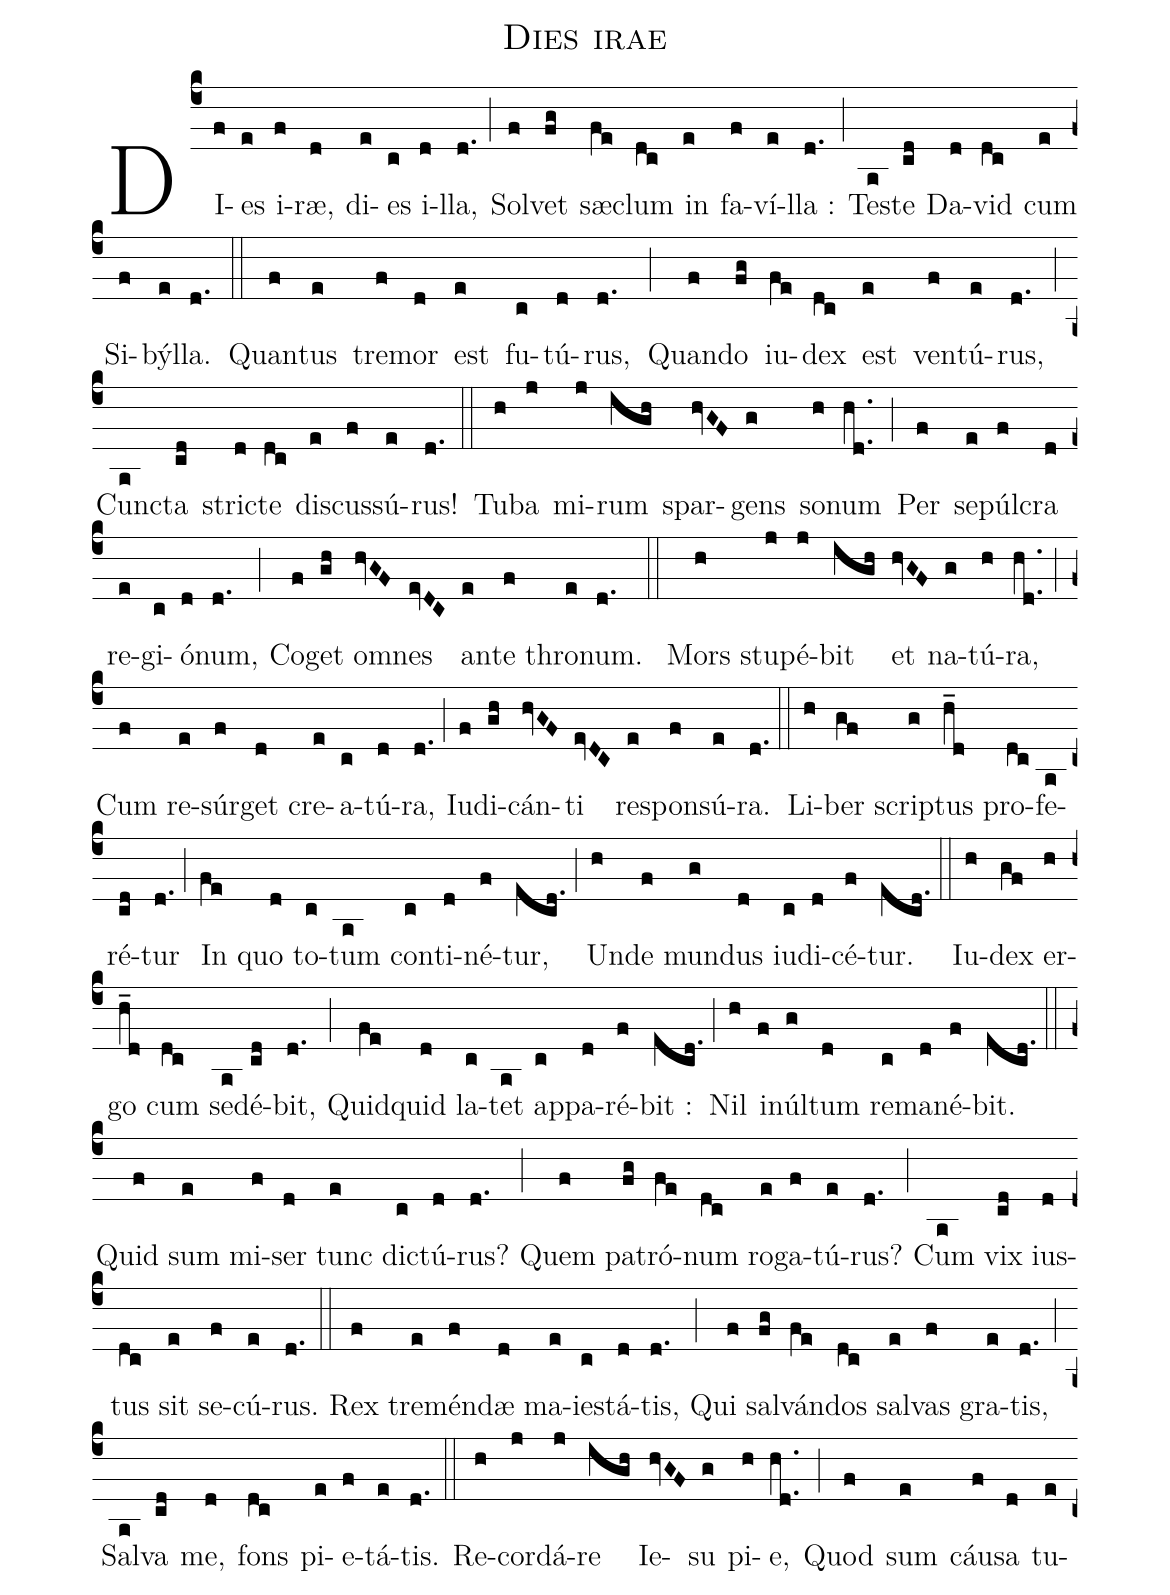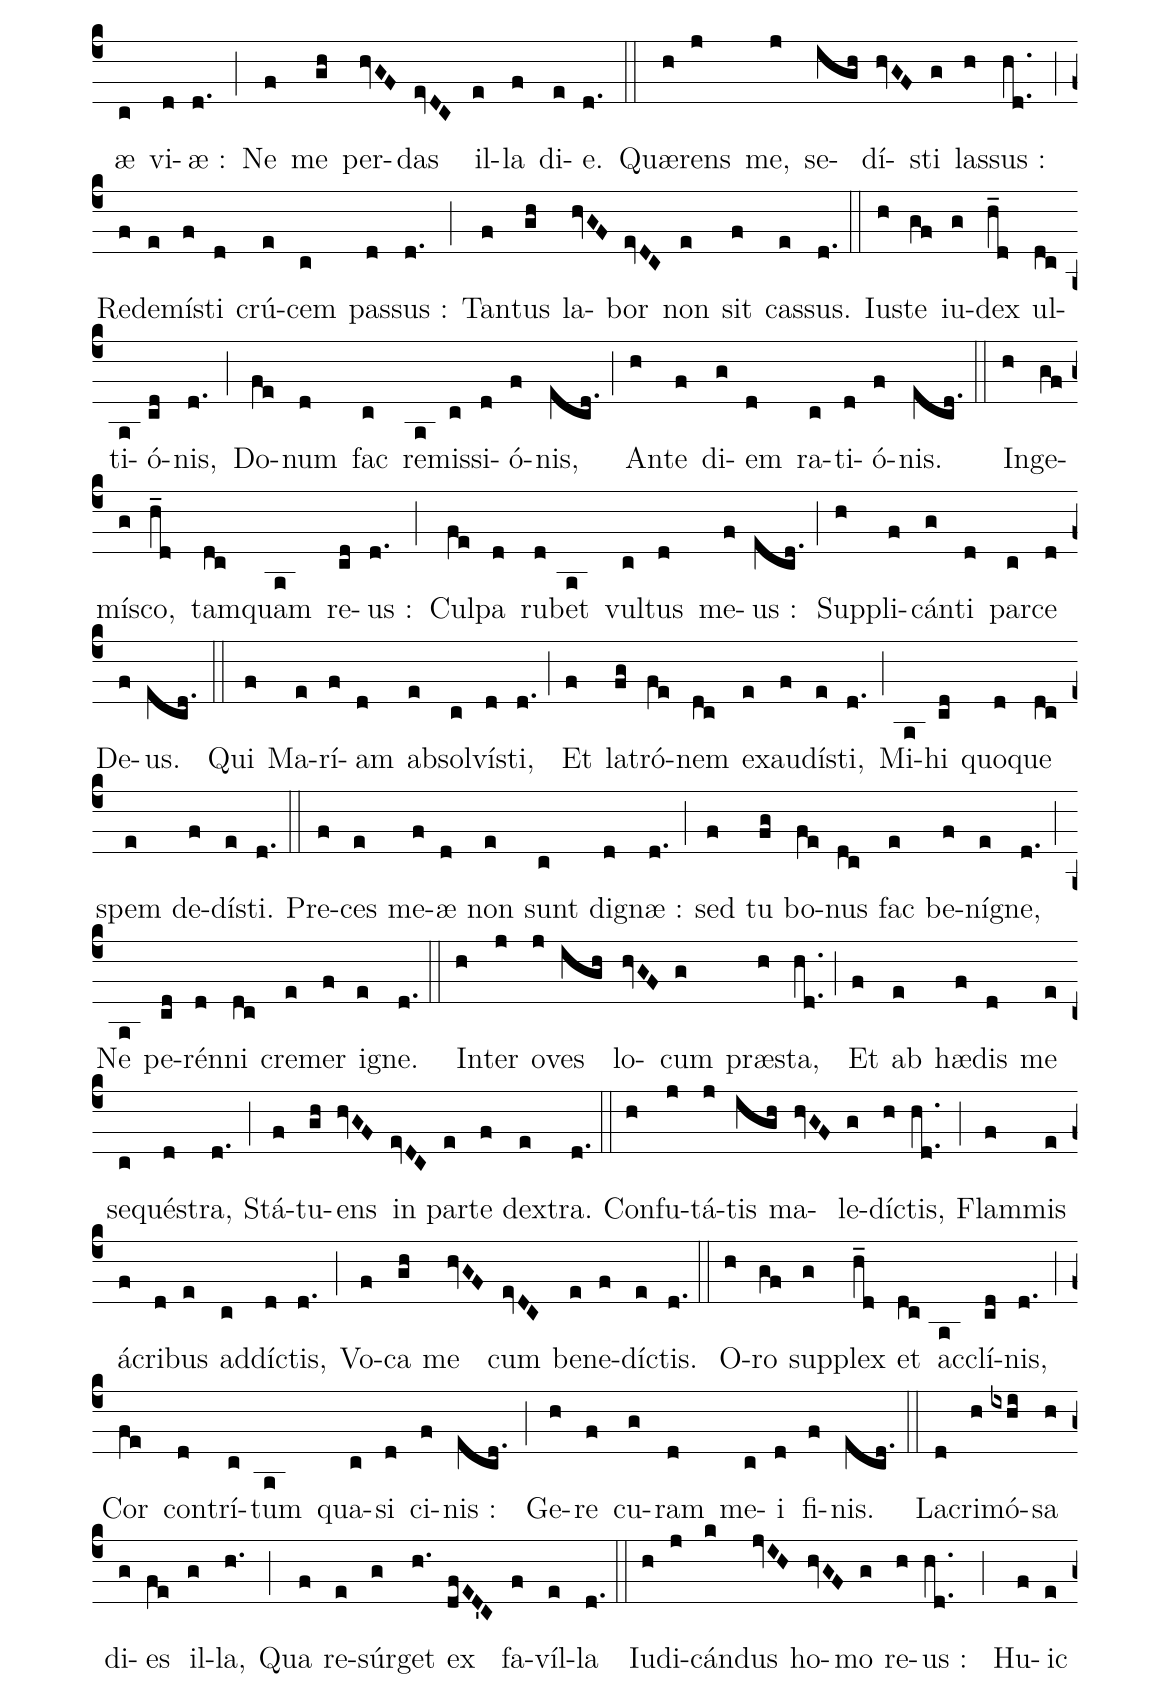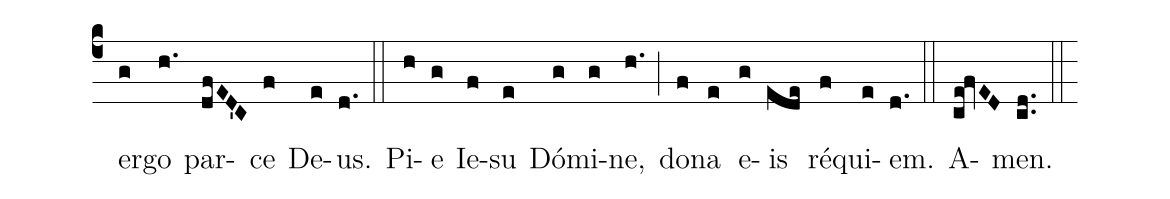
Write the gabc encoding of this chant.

name:Dies irae;
%%
(c4) DI(f)es(e) i(f)ræ,(d) di(e)es (c)i(d)lla,(d.) (;)
Sol(f)vet(fg) sæ(fe)clum(dc) in(e) fa(f)ví(e)lla :(d.) (;)
Tes(a)te(cd) Da(d)vid(dc) cum(e) Si(f)bý(e)lla.(d.) (::)

Quan(f)tus(e) tre(f)mor(d) est(e) fu(c)tú(d)rus,(d.) (;)
Quan(f)do(fg) iu(fe)dex(dc) est(e) ven(f)tú(e)rus,(d.) (;)
Cun(a)cta(cd) stri(d)cte(dc) dis(e)cus(f)sú(e)rus!(d.) (::)

Tu(h)ba(j) mi(j)rum(igh) spar(hvGF)gens(g) so(h)num(hd..) (;)
Per(f) se(e)púl(f)cra(d) re(e)gi(c)ó(d)num,(d.) (;)
Co(f)get(gh) om(hvGF)nes(evDC) an(e)te(f) thro(e)num. (d.) (::)

Mors(h) stu(j)pé(j)bit(igh) et(hvGF) na(g)tú(h)ra,(hd..) (;)
Cum(f) re(e)súr(f)get(d) cre(e)a(c)tú(d)ra,(d.) (;)
Iu(f)di(gh)cán(hvGF)ti(evDC) res(e)pon(f)sú(e)ra.(d.) (::)

Li(h)ber(gf) scri(g)ptus(h_d) pro(dc)fe(a)ré(cd)tur(d.) (;)
In(fe) quo(d) to(c)tum(a) con(c)ti(d)né(f)tur,(ecd.) (;)
Un(h)de(f) mun(g)dus(d) iu(c)di(d)cé(f)tur.(ecd.) (::)

Iu(h)dex(gf) er(h)go(h_d) cum(dc) se(a)dé(cd)bit,(d.) (;)
Quid(fe)quid(d) la(c)tet(a) app(c)a(d)ré(f)bit :(ecd.) (;)
Nil(h) in(f)úl(g)tum(d) re(c)ma(d)né(f)bit.(ecd.) (::)

Quid(f) sum(e) mi(f)ser(d) tunc(e) dic(c)tú(d)rus?(d.) (;)
Quem(f) pa(fg)tró(fe)num(dc) ro(e)ga(f)tú(e)rus?(d.) (;)
Cum(a) vix(cd) ius(d)tus(dc) sit(e) se(f)cú(e)rus.(d.) (::)

Rex(f) tre(e)mén(f)dæ(d) ma(e)ies(c)tá(d)tis,(d.) (;)
Qui(f) sal(fg)ván(fe)dos(dc) sal(e)vas(f) gra(e)tis,(d.) (;)
Sal(a)va(cd) me,(d) fons(dc) pi(e)e(f)tá(e)tis.(d.) (::)

Re(h)cor(j)dá(j)re(igh) Ie(hvGF)su(g) pi(h)e,(hd..) (;)
Quod(f) sum(e) cáu(f)sa(d) tu(e)æ(c) vi(d)æ :(d.) (;)
Ne(f) me(gh) per(hvGF)das(evDC) il(e)la(f) di(e)e.(d.) (::)

Quæ(h)rens(j) me,(j) se(igh)dí(hvGF)sti(g) las(h)sus :(hd..) (;)
Re(f)de(e)mís(f)ti(d) crú(e)cem(c) pas(d)sus :(d.) (;)
Tan(f)tus(gh) la(hvGF)bor(evDC) non(e) sit(f) cas(e)sus.(d.) (::)

Ius(h)te(gf) iu(g)dex(h_d) ul(dc)ti(a)ó(cd)nis,(d.) (;)
Do(fe)num(d) fac(c) re(a)mis(c)si(d)ó(f)nis,(ecd.) (;)
An(h)te(f) di(g)em(d) ra(c)ti(d)ó(f)nis.(ecd.)  (::)

In(h)ge(gf)mí(g)sco,(h_d) tam(dc)quam(a) re(cd)us :(d.) (;)
Cul(fe)pa(d) ru(d)bet(a) vul(c)tus(d) me(f)us :(ecd.) (;)
Sup(h)pli(f)cán(g)ti(d) par(c)ce(d) De(f)us.   (ecd.) (::)

Qui(f) Ma(e)rí(f)am(d) ab(e)sol(c)ví(d)sti,(d.) (;)
Et(f) la(fg)tró(fe)nem(dc) e(e)xau(f)dí(e)sti,(d.) (;)
Mi(a)hi(cd) quo(d)que(dc) spem(e) de(f)dí(e)sti.(d.) (::)

Pre(f)ces(e) me(f)æ(d) non(e) sunt(c) di(d)gnæ :(d.) (;)
sed(f) tu(fg) bo(fe)nus(dc) fac(e) be(f)ní(e)gne,(d.) (;)
Ne(a) pe(cd)ré(d)nni(dc) cre(e)mer(f) i(e)gne.(d.) (::)

In(h)ter(j) o(j)ves(igh) lo(hvGF)cum(g) præ(h)sta,(hd..) (;)
Et(f) ab(e) hæ(f)dis(d) me(e) se(c)qués(d)tra,(d.) (;)
Stá(f)tu(gh)ens(hvGF) in(evDC) par(e)te(f) dex(e)tra.(d.) (::)

Con(h)fu(j)tá(j)tis(igh) ma(hvGF)le(g)díc(h)tis,(hd..) (;)
Flam(f)mis(e) á(f)cri(d)bus(e) ad(c)díc(d)tis,(d.) (;)
Vo(f)ca(gh) me(hvGF) cum(evDC) be(e)ne(f)díc(e)tis.(d.) (::)

O(h)ro(gf) sup(g)plex(h_d) et(dc) ac(a)clí(cd)nis,(d.) (;)
Cor(fe) con(d)trí(c)tum(a) qua(c)si(d) ci(f)nis : (ecd.) (;)
Ge(h)re(f) cu(g)ram(d) me(c)i(d) fi(f)nis.(ecd.) (::)

La(d)cri(h)mó(ixhi)sa(h) di(g)es(fe) il(g)la,(h.) (;)
Qua(f) re(e)súr(g)get(h.) ex(dfED'C) fa(f)víl(e)la(d.) (::)

Iu(h)di(j)cán(k)dus(jvIH) ho(hvGF)mo(g) re(h)us : (hd..) (;)
Hu(f)ic(e) er(g)go(h.) par(dfED'C)ce(f) De(e)us.(d.) (::)

Pi(h)e(g) Ie(f)su(e) Dó(g)mi(g)ne,(h.) (;)
do(f)na(e) e(g)is(ede) ré(f)qui(e)em.(d.) (::)

A(ce!fvED)men.(cd..) (::)
